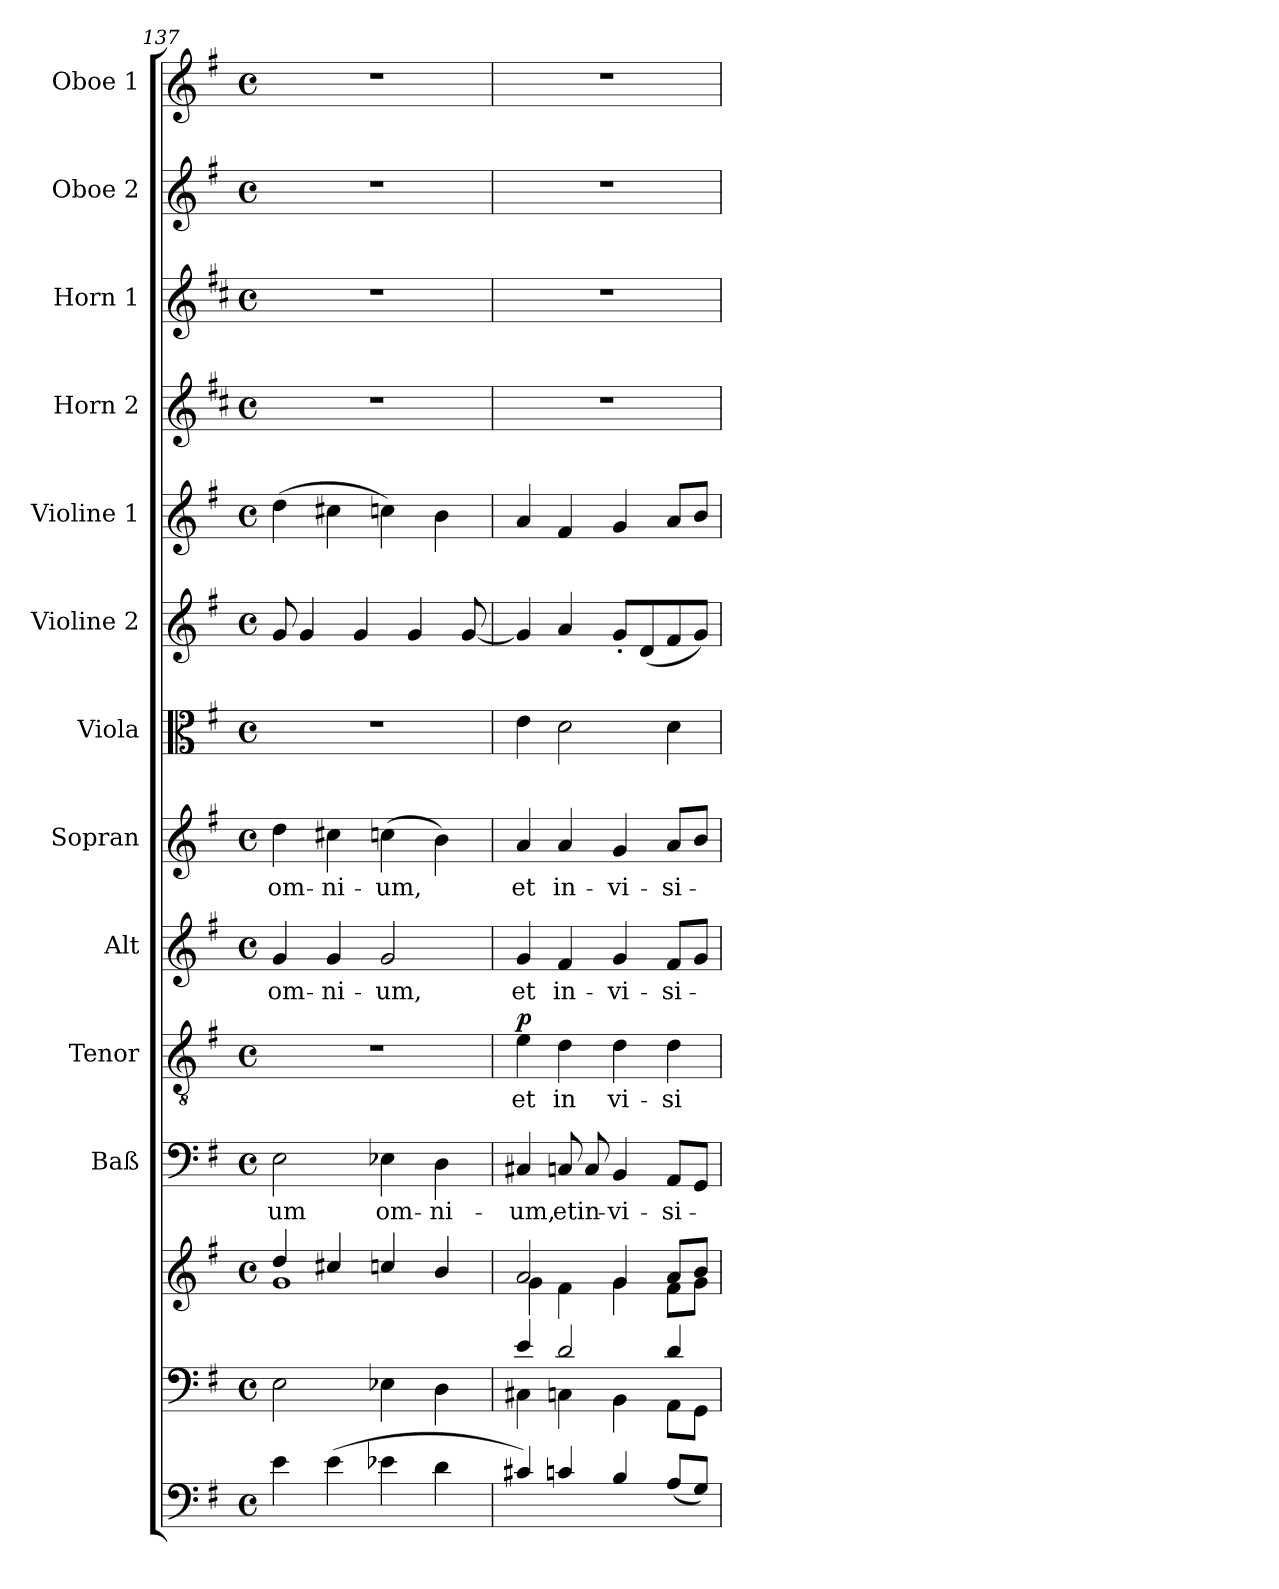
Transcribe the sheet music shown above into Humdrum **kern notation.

**kern	**kern	**kern	**kern	**text	**kern	**text	**dynam	**kern	**text	**kern	**text	**kern	**kern	**kern	**kern	**kern	**kern	**kern
*part13	*part12	*part12	*part11	*part11	*part10	*part10	*part10	*part9	*part9	*part8	*part8	*part7	*part6	*part5	*part4	*part3	*part2	*part1
*staff14	*staff13	*staff12	*staff11	*staff11	*staff10	*staff10	*staff10	*staff9	*staff9	*staff8	*staff8	*staff7	*staff6	*staff5	*staff4	*staff3	*staff2	*staff1
*	*	*	*I"Baß	*	*I"Tenor	*	*	*I"Alt	*	*I"Sopran	*	*I"Viola	*I"Violine 2	*I"Violine 1	*I"Horn 2	*I"Horn 1	*I"Oboe 2	*I"Oboe 1
*	*	*	*I'Baß	*	*I'Ten	*	*	*I'Alt	*	*I'Sop	*	*I'Vla.	*I'Vln. 2	*I'Vln. 1	*I'Hrn. 2	*I'Hrn. 1	*I'Ob. 2	*I'Ob. 1
!!LO:PB:g=z
*clefF4	*clefF4	*clefG2	*clefF4	*	*clefGv2	*	*	*clefG2	*	*clefG2	*	*clefC3	*clefG2	*clefG2	*clefG2	*clefG2	*clefG2	*clefG2
*ITrd7c12	*	*	*	*	*	*	*	*	*	*	*	*	*	*	*ITrd4c7	*ITrd4c7	*	*
*k[f#]	*k[f#]	*k[f#]	*k[f#]	*	*k[f#]	*	*	*k[f#]	*	*k[f#]	*	*k[f#]	*k[f#]	*k[f#]	*k[f#]	*k[f#]	*k[f#]	*k[f#]
*G:	*G:	*G:	*G:	*	*G:	*	*	*G:	*	*G:	*	*G:	*G:	*G:	*G:	*G:	*G:	*G:
*M4/4	*M4/4	*M4/4	*M4/4	*	*M4/4	*	*	*M4/4	*	*M4/4	*	*M4/4	*M4/4	*M4/4	*M4/4	*M4/4	*M4/4	*M4/4
*met(c)	*met(c)	*met(c)	*met(c)	*	*met(c)	*	*	*met(c)	*	*met(c)	*	*met(c)	*met(c)	*met(c)	*met(c)	*met(c)	*met(c)	*met(c)
=137	=137	=137	=137	=137	=137	=137	=137	=137	=137	=137	=137	=137	=137	=137	=137	=137	=137	=137
*	*	*^	*	*	*	*	*	*	*	*	*	*	*	*	*	*	*	*
!	!	!	!	!	!LO:LY:b	!	!	!	!	!LO:LY:b	!	!LO:LY:b	!	!	!	!	!	!	!
4E\	2E\	4dd/	1g	2E\	-um	1r	.	.	4g/	om-	4dd\	om-	1r	8g/	(>4dd\	1r	1r	1r	1r
.	.	.	.	.	.	.	.	.	.	.	.	.	.	4g/	.	.	.	.	.
!	!	!	!	!	!	!	!	!	!	!LO:LY:b	!	!LO:LY:b	!	!	!	!	!	!	!
(>4E\	.	4cc#X/	.	.	.	.	.	.	4g/	-ni-	4cc#X\	-ni-	.	.	4cc#X\	.	.	.	.
.	.	.	.	.	.	.	.	.	.	.	.	.	.	4g/	.	.	.	.	.
!	!	!	!	!	!LO:LY:b	!	!	!	!	!LO:LY:b	!	!LO:LY:b	!	!	!	!	!	!	!
4E-X\	4E-X\	4ccn/	.	4E-X\	om-	.	.	.	2g/	-um,	(>4ccn\	-um,	.	.	4ccn\)	.	.	.	.
.	.	.	.	.	.	.	.	.	.	.	.	.	.	4g/	.	.	.	.	.
!	!	!	!	!	!LO:LY:b	!	!	!	!	!	!	!	!	!	!	!	!	!	!
4D\	4D\	4b/	.	4D\	-ni-	.	.	.	.	.	4b\)	.	.	.	4b\	.	.	.	.
.	.	.	.	.	.	.	.	.	.	.	.	.	.	[8g/	.	.	.	.	.
=138	=138	=138	=138	=138	=138	=138	=138	=138	=138	=138	=138	=138	=138	=138	=138	=138	=138	=138	=138
*	*^	*	*	*	*	*	*	*	*	*	*	*	*	*	*	*	*	*	*
!	!	!	!	!	!	!LO:LY:b	!	!LO:LY:b	!LO:DY:a	!	!LO:LY:b	!	!LO:LY:b	!	!	!	!	!	!	!
4C#X/)	4e/	4C#X\	2a/	4g\	4C#X/	-um,	4e\	et	p	4g/	et	4a/	et	4e\	4g/]	4a/	1r	1r	1r	1r
!	!	!	!	!	!	!LO:LY:b	!	!LO:LY:b	!	!	!LO:LY:b	!	!LO:LY:b	!	!	!	!	!	!	!
4Cn/	2d/	4Cn\	.	4f#\	8Cn/	et	4d\	in	.	4f#/	in-	4a/	in-	2d\	4a/	4f#/	.	.	.	.
!	!	!	!	!	!	!LO:LY:b	!	!	!	!	!	!	!	!	!	!	!	!	!	!
.	.	.	.	.	8C/	in-	.	.	.	.	.	.	.	.	.	.	.	.	.	.
!	!	!	!	!	!	!LO:LY:b	!	!LO:LY:b	!	!	!LO:LY:b	!	!LO:LY:b	!	!	!	!	!	!	!
4BB/	.	4BB\	4g/	4g\	4BB/	-vi-	4d\	vi-	.	4g/	-vi-	4g/	-vi-	.	8g'</L	4g/	.	.	.	.
.	.	.	.	.	.	.	.	.	.	.	.	.	.	.	(<8d/	.	.	.	.	.
!	!	!	!	!	!	!LO:LY:b	!	!LO:LY:b	!	!	!LO:LY:b	!	!LO:LY:b	!	!	!	!	!	!	!
(<8AA/L	4d/	8AA\L	8a/L	8f#\L	8AA/L	-si-	4d\	-si-	.	8f#/L	-si-	8a/L	-si-	4d\	8f#/	8a/L	.	.	.	.
8GG/J)	.	8GG\J	8b/J	8g\J	8GG/J	.	.	.	.	8g/J	.	8b/J	.	.	8g/J)	8b/J	.	.	.	.
*	*v	*v	*	*	*	*	*	*	*	*	*	*	*	*	*	*	*	*	*	*
*	*	*v	*v	*	*	*	*	*	*	*	*	*	*	*	*	*	*	*	*
=	=	=	=	=	=	=	=	=	=	=	=	=	=	=	=	=	=	=
*-	*-	*-	*-	*-	*-	*-	*-	*-	*-	*-	*-	*-	*-	*-	*-	*-	*-	*-
